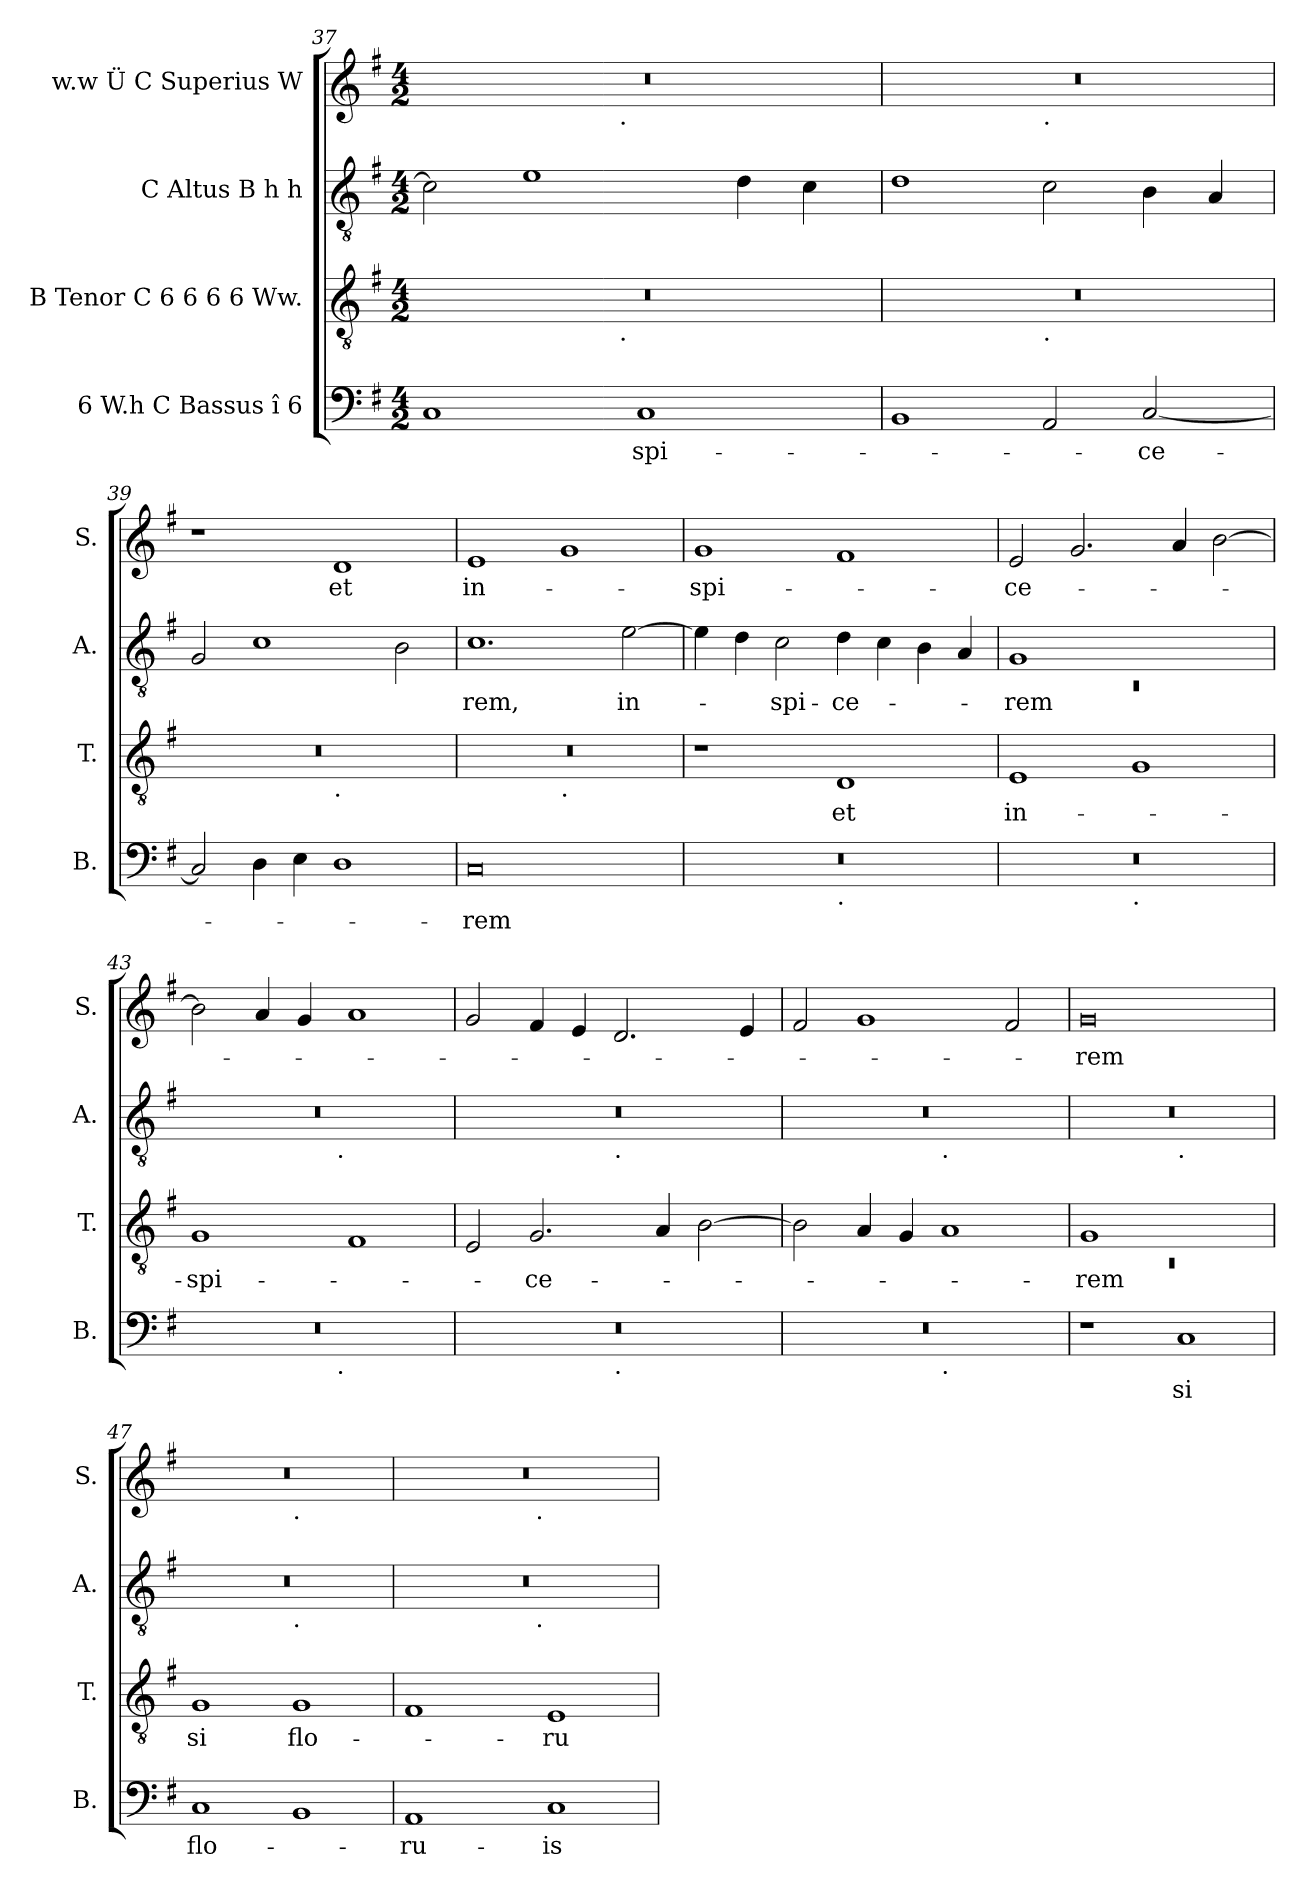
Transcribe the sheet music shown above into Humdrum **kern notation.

**kern	**text	**kern	**text	**kern	**text	**kern	**text
*part4	*part4	*part3	*part3	*part2	*part2	*part1	*part1
*staff4	*staff4	*staff3	*staff3	*staff2	*staff2	*staff1	*staff1
*I"6 W.h C Bassus î 6	*	*I"B Tenor C 6 6 6 6 Ww.	*	*I"C Altus B h h	*	*I"w.w Ü C Superius W	*
*I'B.	*	*I'T.	*	*I'A.	*	*I'S.	*
*clefF4	*	*clefGv2	*	*clefGv2	*	*clefG2	*
*k[f#]	*	*k[f#]	*	*k[f#]	*	*k[f#]	*
*G:	*	*G:	*	*G:	*	*G:	*
*M4/2	*	*M4/2	*	*M4/2	*	*M4/2	*
=37	=37	=37	=37	=37	=37	=37	=37
*	*	*^	*	*	*	*^	*
1C	.	0r	2ryy	.	2c\]	.	0r	2ryy	.
.	.	.	4...ryy	.	1e	.	.	4...ryy	.
!	!	!	!	!	!	!	!	!LO:TX:b:t=.	!
!	!	!	!LO:TX:b:t=.	!	!	!	!	!	!
.	.	.	1ryy	.	.	.	.	1ryy	.
!	!LO:LY:b	!	!	!	!	!	!	!	!
1C	-spi-	.	.	.	.	.	.	.	.
.	.	.	.	.	4d\	.	.	.	.
.	.	.	.	.	4c\	.	.	.	.
.	.	.	32ryy	.	.	.	.	32ryy	.
!!LO:LB:g=z	!!
=38	=38	=38	=38	=38	=38	=38	=38	=38	=38
1BB	.	0r	1ryy	.	1d	.	0r	1ryy	.
!	!	!	!	!	!	!	!	!LO:TX:b:t=.	!
!	!	!	!LO:TX:b:t=.	!	!	!	!	!	!
2AA/	.	.	1ryy	.	2c\	.	.	1ryy	.
!	!LO:LY:b	!	!	!	!	!	!	!	!
[<2C/	-ce-	.	.	.	4B\	.	.	.	.
.	.	.	.	.	4A/	.	.	.	.
*	*	*	*	*	*	*	*v	*v	*
=39	=39	=39	=39	=39	=39	=39	=39	=39
2C/]	.	0r	1ryy	.	2G/	.	1r	.
4D\	.	.	.	.	1c	.	.	.
4E\	.	.	.	.	.	.	.	.
!	!	!	!LO:TX:b:t=.	!	!	!	!	!
!	!	!	!	!	!	!	!	!LO:LY:b
1D	.	.	1ryy	.	.	.	1d	et
.	.	.	.	.	2B\	.	.	.
=40	=40	=40	=40	=40	=40	=40	=40	=40
!	!LO:LY:b	!	!	!	!	!LO:LY:b	!	!LO:LY:b
0C	-rem	0r	1ryy	.	1.c	-rem,	1e	in-
!	!	!	!LO:TX:b:t=.	!	!	!	!	!
.	.	.	1ryy	.	.	.	1g	.
!	!	!	!	!	!	!LO:LY:b	!	!
.	.	.	.	.	[>2e\	in-	.	.
=41	=41	=41	=41	=41	=41	=41	=41	=41
!	!	!	!	!	!	!	!	!LO:LY:b
*^	*	*v	*v	*	*	*	*	*
0r	1ryy	.	1r	.	4e\]	.	1g	-spi-
.	.	.	.	.	4d\	.	.	.
!	!	!	!	!	!	!LO:LY:b	!	!
.	.	.	.	.	2c\	-spi-	.	.
!	!LO:TX:b:t=.	!	!	!	!	!	!	!
!	!	!	!	!LO:LY:b	!	!LO:LY:b	!	!
.	1ryy	.	1D	et	4d\	-ce-	1f#	.
.	.	.	.	.	4c\	.	.	.
.	.	.	.	.	4B\	.	.	.
.	.	.	.	.	4A/	.	.	.
=42	=42	=42	=42	=42	=42	=42	=42	=42
*	*	*	*	*	*^	*	*	*
!	!	!	!	!LO:LY:b	!	!LO:N:vis=1	!LO:LY:b	!	!LO:LY:b
0r	1ryy	.	1E	in-	1G	0rC	-rem	2e/	-ce-
.	.	.	.	.	.	.	.	2.g/	.
!	!LO:TX:b:t=.	!	!	!	!	!	!	!	!
.	1ryy	.	1G	.	1ryy	.	.	.	.
.	.	.	.	.	.	.	.	4a/	.
.	.	.	.	.	.	.	.	[>2b\	.
=43	=43	=43	=43	=43	=43	=43	=43	=43	=43
!	!	!	!	!LO:LY:b	!	!	!	!	!
0r	2ryy	.	1G	-spi-	0r	2ryy	.	2b\]	.
.	4...ryy	.	.	.	.	4...ryy	.	4a/	.
.	.	.	.	.	.	.	.	4g/	.
!	!	!	!	!	!	!LO:TX:b:t=.	!	!	!
!	!LO:TX:b:t=.	!	!	!	!	!	!	!	!
.	1ryy	.	.	.	.	1ryy	.	.	.
.	.	.	1F#	.	.	.	.	1a	.
.	32ryy	.	.	.	.	32ryy	.	.	.
!!LO:LB:g=z
=44	=44	=44	=44	=44	=44	=44	=44	=44	=44
0r	1ryy	.	2E/	.	0r	1ryy	.	2g/	.
!	!	!	!	!LO:LY:b	!	!	!	!	!
.	.	.	2.G/	-ce-	.	.	.	4f#/	.
.	.	.	.	.	.	.	.	4e/	.
!	!	!	!	!	!	!LO:TX:b:t=.	!	!	!
!	!LO:TX:b:t=.	!	!	!	!	!	!	!	!
.	1ryy	.	.	.	.	1ryy	.	2.d/	.
.	.	.	4A/	.	.	.	.	.	.
.	.	.	[>2B\	.	.	.	.	.	.
.	.	.	.	.	.	.	.	4e/	.
=45	=45	=45	=45	=45	=45	=45	=45	=45	=45
0r	1ryy	.	2B\]	.	0r	1ryy	.	2f#/	.
.	.	.	4A/	.	.	.	.	1g	.
.	.	.	4G/	.	.	.	.	.	.
!	!	!	!	!	!	!LO:TX:b:t=.	!	!	!
!	!LO:TX:b:t=.	!	!	!	!	!	!	!	!
.	1ryy	.	1A	.	.	1ryy	.	.	.
.	.	.	.	.	.	.	.	2f#/	.
=46	=46	=46	=46	=46	=46	=46	=46	=46	=46
*	*	*	*^	*	*	*	*	*	*
!	!	!	!	!LO:N:vis=1	!LO:LY:b	!	!	!	!	!LO:LY:b
*v	*v	*	*	*	*	*	*	*	*	*
1r	.	1G	0rC	-rem	0r	1ryy	.	0g	-rem
!	!	!	!	!	!	!LO:TX:b:t=.	!	!	!
!	!LO:LY:b	!	!	!	!	!	!	!	!
1C	si	1ryy	.	.	.	1ryy	.	.	.
*	*	*v	*v	*	*	*	*	*	*
=47	=47	=47	=47	=47	=47	=47	=47	=47
!	!LO:LY:b	!	!LO:LY:b	!	!	!	!	!
*	*	*	*	*	*	*	*^	*
1C	flo-	1G	si	0r	1ryy	.	0r	1ryy	.
!	!	!	!	!	!	!	!	!LO:TX:b:t=.	!
!	!	!	!	!	!LO:TX:b:t=.	!	!	!	!
!	!	!	!LO:LY:b	!	!	!	!	!	!
1BB	.	1G	flo-	.	1ryy	.	.	1ryy	.
=48	=48	=48	=48	=48	=48	=48	=48	=48	=48
!	!LO:LY:b	!	!	!	!	!	!	!	!
1AA	-ru-	1F#	.	0r	2ryy	.	0r	2ryy	.
.	.	.	.	.	4...ryy	.	.	4...ryy	.
!	!	!	!	!	!	!	!	!LO:TX:b:t=.	!
!	!	!	!	!	!LO:TX:b:t=.	!	!	!	!
.	.	.	.	.	1ryy	.	.	1ryy	.
!	!LO:LY:b:rj	!	!LO:LY:b	!	!	!	!	!	!
1C	-is-	1E	-ru-	.	.	.	.	.	.
.	.	.	.	.	32ryy	.	.	32ryy	.
*	*	*	*	*v	*v	*	*	*	*
*	*	*	*	*	*	*v	*v	*
=	=	=	=	=	=	=	=
*-	*-	*-	*-	*-	*-	*-	*-
